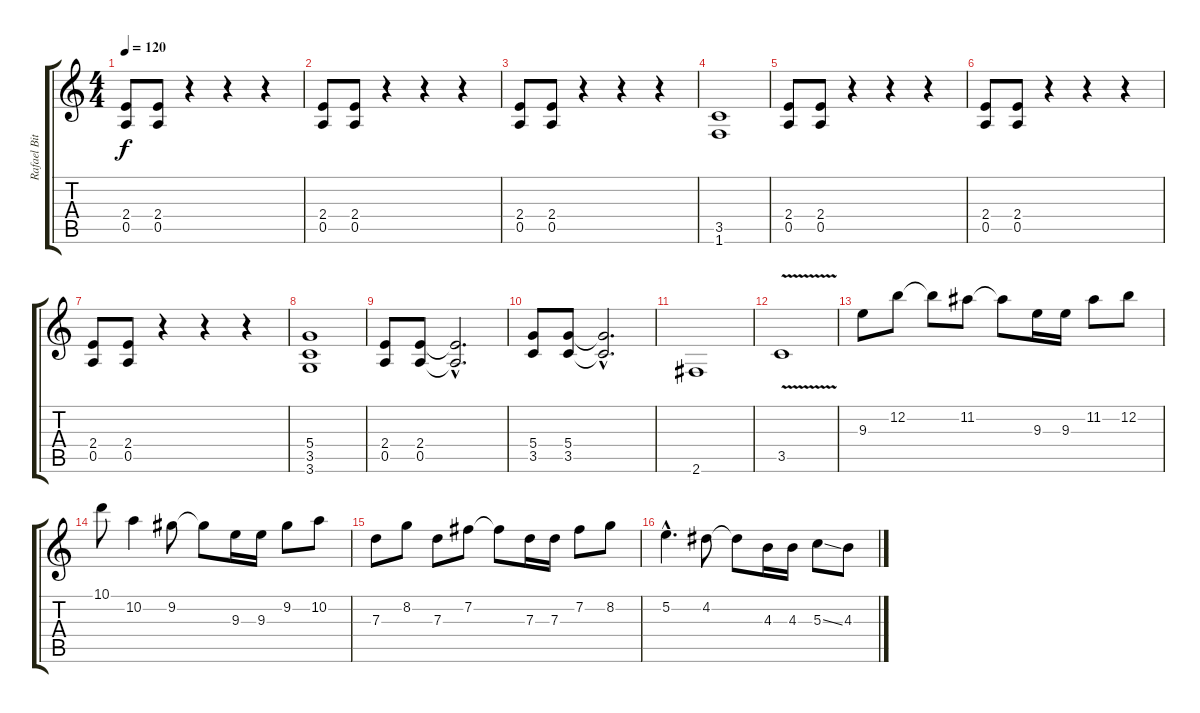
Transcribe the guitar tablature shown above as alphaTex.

\track ("Rafael Bittencourt" "Rafael Bit") {instrument distortionguitar}
\staff {score tabs}
\tuning (E4 B3 G3 D3 A2 E2) {hide}
\ts (4 4)
\tempo 120
\clef g2
\ks c
(2.4 0.5).8{dy f instrument distortionguitar} (2.4 0.5).8 r.4 r.4 r.4 |
(2.4 0.5).8 (2.4 0.5).8 r.4 r.4 r.4 |
(2.4 0.5).8 (2.4 0.5).8 r.4 r.4 r.4 |
(3.5 1.6).1 |
(2.4 0.5).8 (2.4 0.5).8 r.4 r.4 r.4 |
(2.4 0.5).8 (2.4 0.5).8 r.4 r.4 r.4 |
(2.4 0.5).8 (2.4 0.5).8 r.4 r.4 r.4 |
(5.4 3.5 3.6).1 |
(2.4 0.5).8 (2.4 0.5).8 (2.4{hac t} 0.5{hac t}).2{d} |
(5.4 3.5).8 (5.4 3.5).8 (5.4{hac t} 3.5{hac t}).2{d} |
2.6.1 |
3.5{v}.1 |
9.3.8{volume 16} 12.2.8 12.2{t}.8 11.2.8 11.2{t}.8 9.3.16 9.3.16 11.2.8 12.2.8 |
10.1.8 10.2.4 9.2.8 9.2{t}.8 9.3.16 9.3.16 9.2.8 10.2.8 |
7.3.8 8.2.8 7.3.8 7.2.8 7.2{t}.8 7.3.16 7.3.16 7.2.8 8.2.8 |
5.2{hac}.4{d} 4.2.8 4.2{t}.8 4.3.16 4.3.16 5.3{ss}.8 4.3.8
